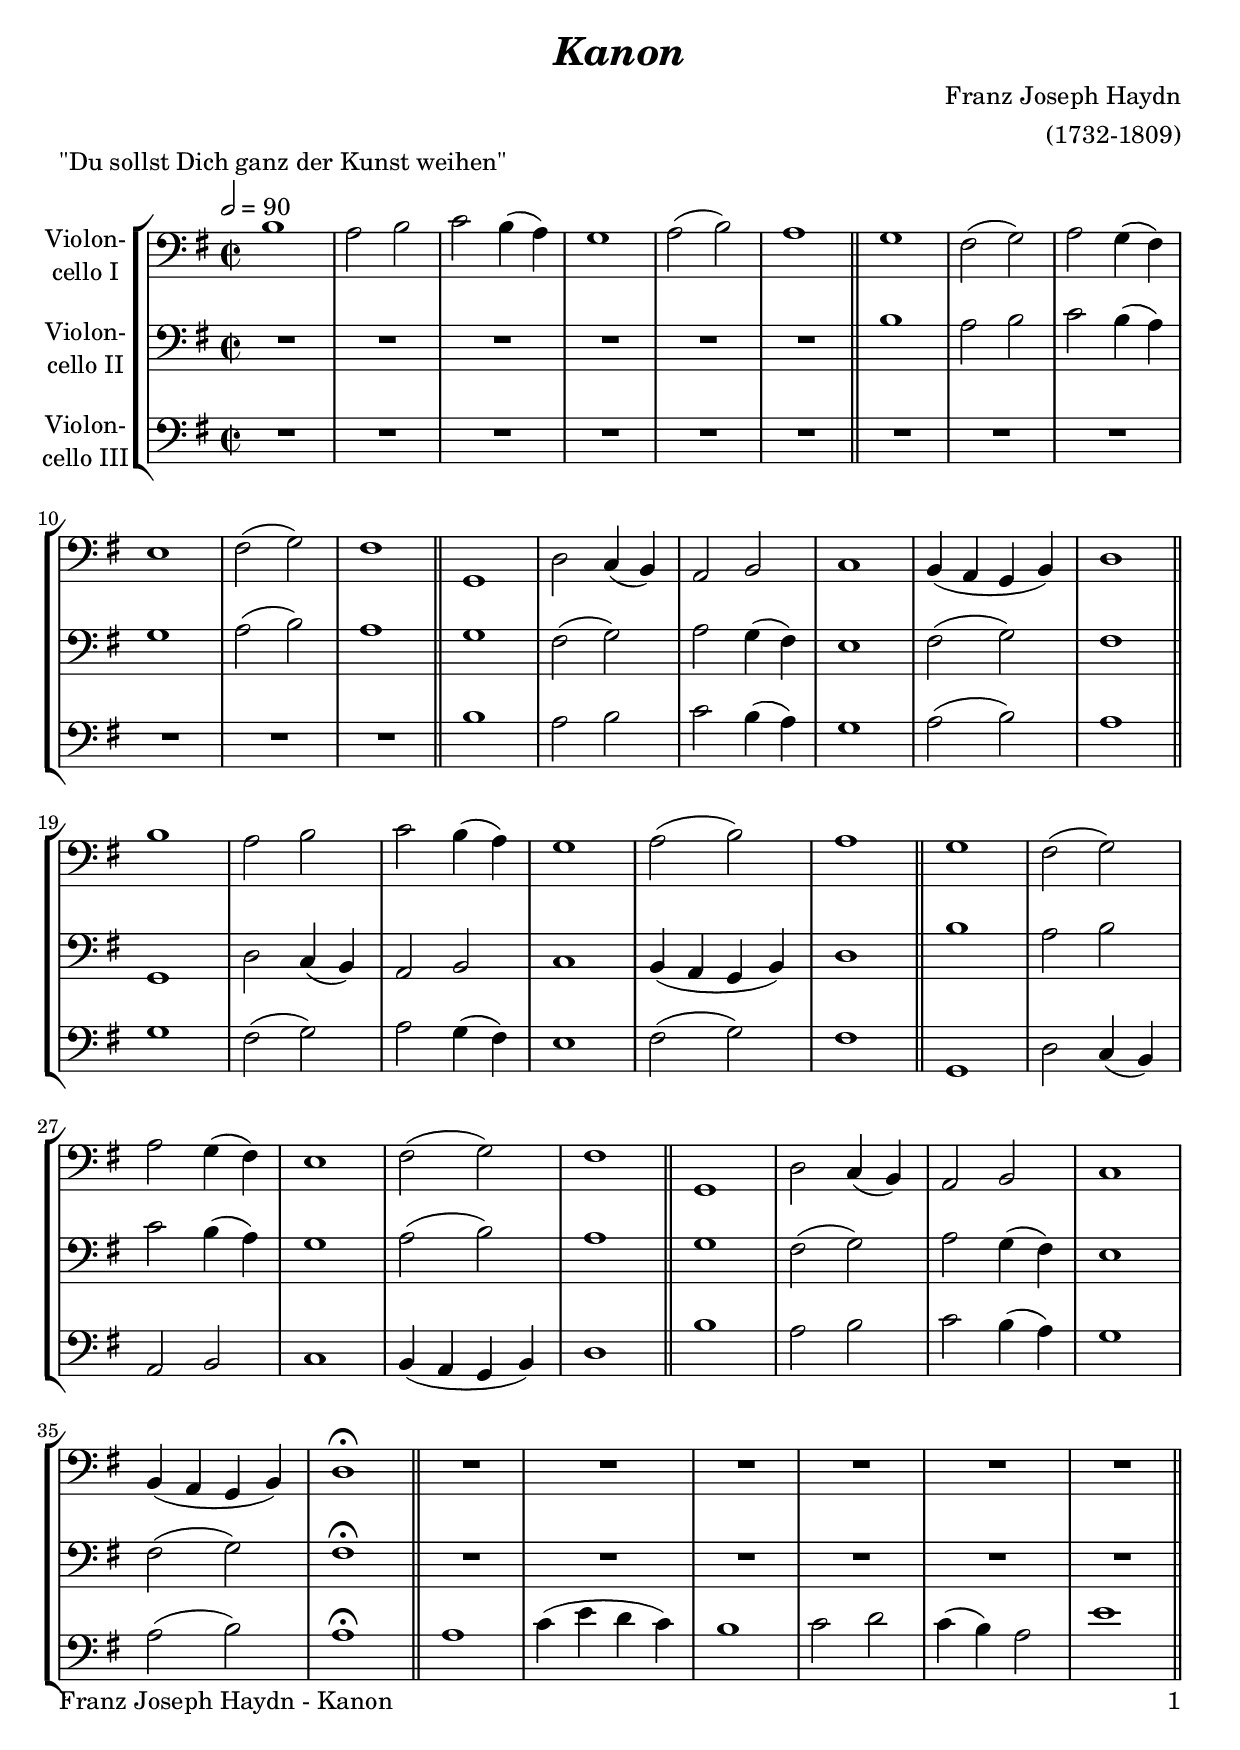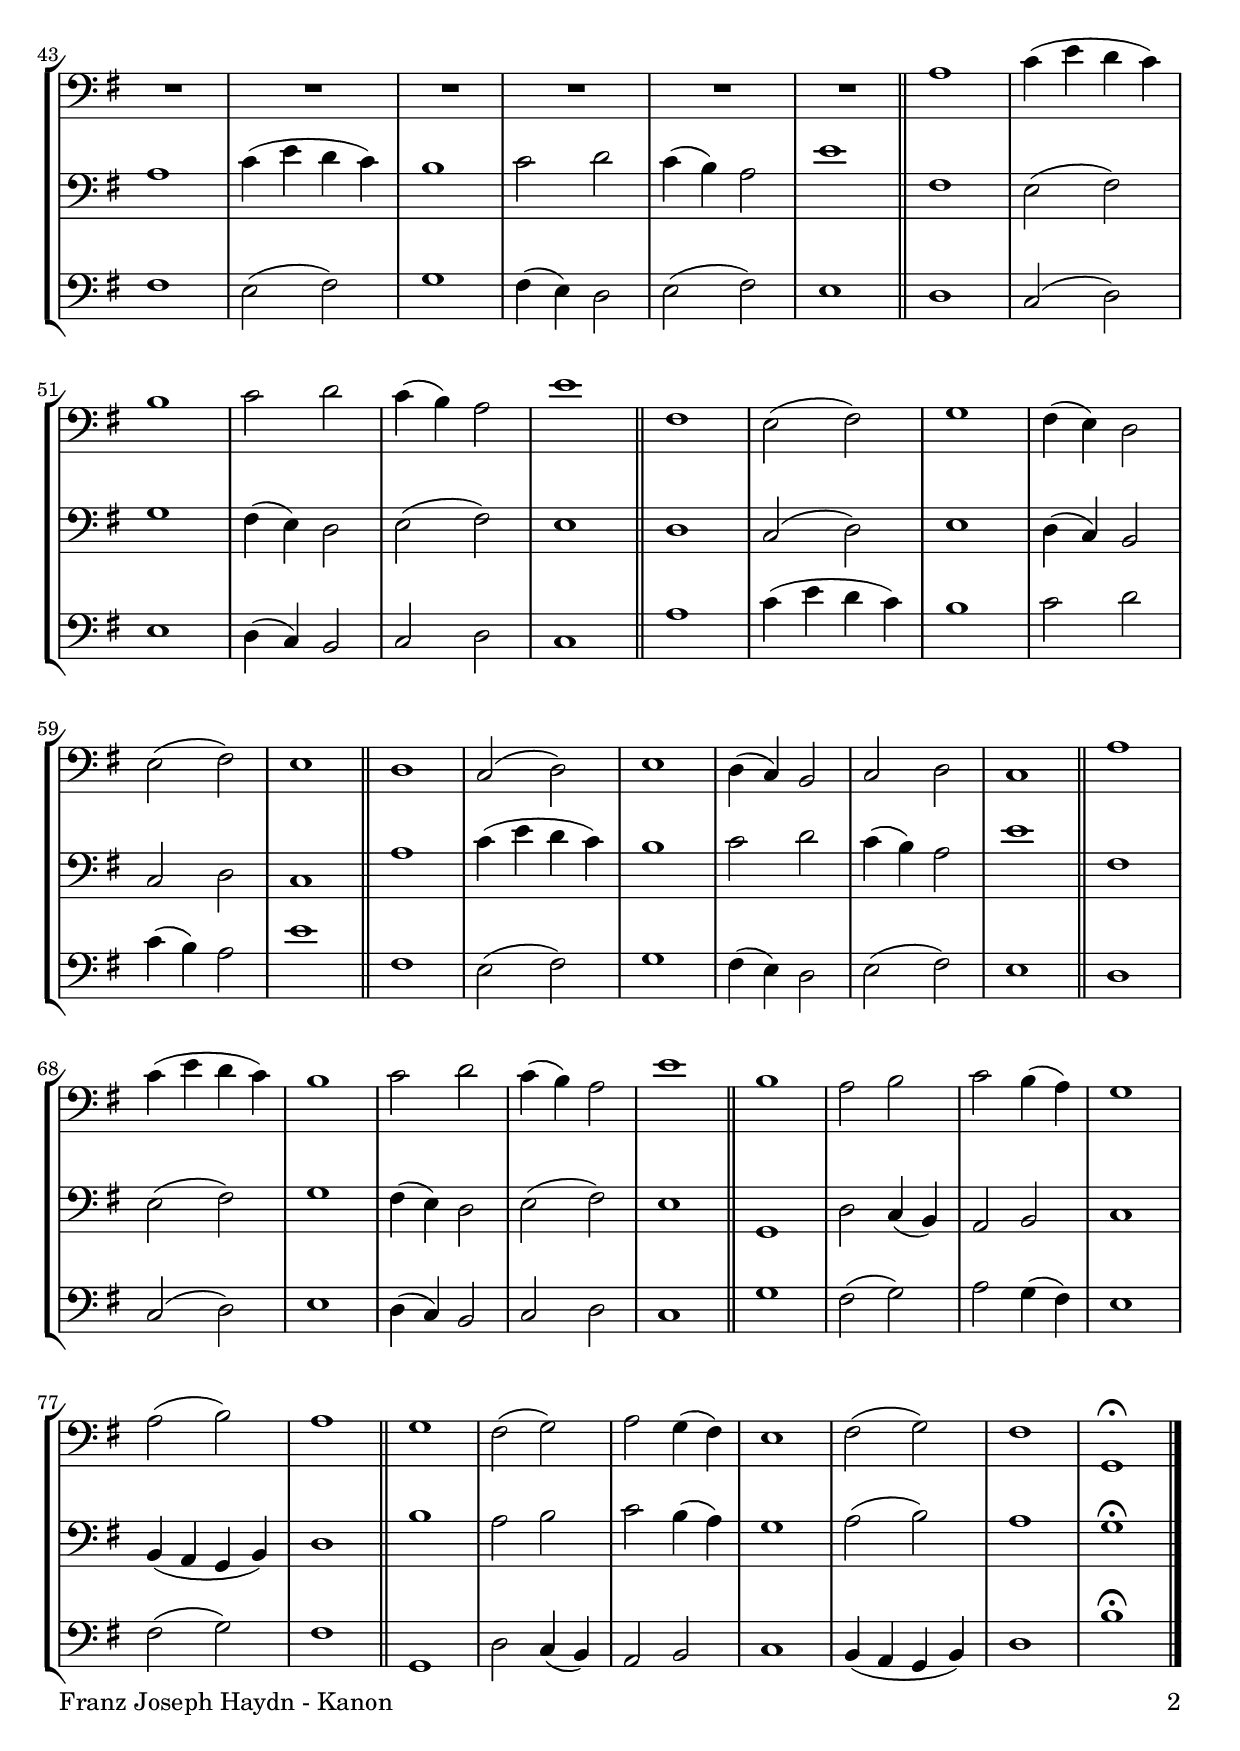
\version "2.24.3"
\include "deutsch.ly"
  
#(set-global-staff-size 21.5)

\header {
  title     = \markup \bold \italic "Kanon"
  composer  = "Franz Joseph Haydn"
  arranger  = "(1732-1809)"
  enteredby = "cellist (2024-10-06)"
  piece     = "\"Du sollst Dich ganz der Kunst weihen\""
}

voiceconsts = {
  \key c \major
  \time 2/2
  \clef "bass"
%  \numericTimeSignature
  \compressEmptyMeasures
% Set default beaming for all staves
%  \set Timing.beamExceptions = #'()
%  \set Timing.baseMoment     = #(ly:make-moment 1 4)
%  \set Timing.beatStructure  = #'(1 1 1)
  \tempo 2=90
}

mivl = "violin"
miva = "viola"
mivc = "cello"

atem = \mark \markup \box \italic "a tempo"
rit  = \mark \markup \box \italic "rit."

va = \relative c' {
  \voiceconsts

  e1
  d2 e
  f e4( d)
  c1
  d2( e)
  d1 \bar "||"
  c
  h2( c)
  d c4( h)
  a1
  h2( c)
  h1 \bar "||"

  c,
  g'2 f4( e)
  d2 e
  f1
  e4( d c e)
  g1 \bar "||"
  
  e'
  d2 e
  f e4( d)
  c1
  d2( e)
  d1 \bar "||"
  c
  h2( c)
  d c4( h)
  a1
  h2( c)
  h1 \bar "||"

  c,
  g'2 f4( e)
  d2 e
  f1
  e4( d c e)
  g1\fermata \bar "||"

  R1*12
  
  d'1
  f4( a g f)
  e1
  f2 g
  f4( e) d2
  a'1 \bar "||"

  h,
  a2( h)
  c1
  h4( a) g2
  a( h)
  a1 \bar "||"

  g
  f2( g)
  a1
  g4( f) e2
  f g
  f1 \bar "||"

  d'
  f4( a g f)
  e1
  f2 g
  f4( e) d2
  a'1 \bar "||"
  e
  d2 e
  f e4( d)
  c1
  d2( e)
  d1 \bar "||"
  c
  h2( c)
  d c4( h)
  a1
  h2( c)
  h1
  c,\fermata \bar "|."
}

vb = \relative c' {
  \voiceconsts

  R1*6
  e1
  d2 e
  f e4( d)
  c1
  d2( e)
  d1 \bar "||"
  c
  h2( c)
  d c4( h)
  a1
  h2( c)
  h1 \bar "||"

  c,
  g'2 f4( e)
  d2 e
  f1
  e4( d c e)
  g1 \bar "||"
  
  e'
  d2 e
  f e4( d)
  c1
  d2( e)
  d1 \bar "||"
  c
  h2( c)
  d c4( h)
  a1
  h2( c)
  h1\fermata \bar "||"

  R1*6
  d1
  f4( a g f)
  e1
  f2 g
  f4( e) d2
  a'1 \bar "||"

  h,
  a2( h)
  c1
  h4( a) g2
  a( h)
  a1 \bar "||"

  g
  f2( g)
  a1
  g4( f) e2
  f g
  f1 \bar "||"

  d'
  f4( a g f)
  e1
  f2 g
  f4( e) d2
  a'1 \bar "||"

  h,
  a2( h)
  c1
  h4( a) g2
  a( h)
  a1 \bar "||"
  c,
  g'2 f4( e)
  d2 e
  f1
  e4( d c e)
  g1 \bar "||"
  e'
  d2 e

  f e4( d)
  c1
  d2( e)
  d1
  c\fermata \bar "|."
}

vc = \relative c' {
  \voiceconsts

  R1*12
  e1
  d2 e
  f e4( d)
  c1
  d2( e)
  d1 \bar "||"
  c
  h2( c)
  d c4( h)
  a1
  h2( c)
  h1 \bar "||"

  c,
  g'2 f4( e)
  d2 e
  f1
  e4( d c e)
  g1 \bar "||"
  
  e'
  d2 e
  f e4( d)
  c1
  d2( e)
  d1\fermata \bar "||"

  d
  f4( a g f)
  e1
  f2 g
  f4( e) d2
  a'1 \bar "||"

  h,
  a2( h)
  c1
  h4( a) g2
  a( h)
  a1 \bar "||"

  g
  f2( g)
  a1
  g4( f) e2
  f g
  f1 \bar "||"

  d'
  f4( a g f)
  e1
  f2 g
  f4( e) d2
  a'1 \bar "||"

  h,
  a2( h)
  c1
  h4( a) g2
  a( h)
  a1 \bar "||"

  g
  f2( g)
  a1
  g4( f) e2
  f g
  f1 \bar "||"

  c'
  h2( c)
  d c4( h)
  a1
  h2( c)
  h1 \bar "||"
  c,
  g'2 f4( e)

  d2 e
  f1
  e4( d c e)
  g1
  e'\fermata \bar "|."
}


music = \new StaffGroup <<
      \new Staff {
	\set Staff.midiInstrument = \mivc
	\set Staff.instrumentName = \markup \center-column { "Violon-" "cello I" }
	\transpose c g, { \va }
      }

      \new Staff {
	\set Staff.midiInstrument = \mivc
	\set Staff.instrumentName = \markup \center-column { "Violon-" "cello II" }
	\transpose c g, { \vb }
      }

      \new Staff {
	\set Staff.midiInstrument = \mivc
	\set Staff.instrumentName = \markup \center-column { "Violon-" "cello III" }
	\transpose c g, { \vc }
      }
>>

\book {
  \paper {
    print-page-number = ##t
    print-first-page-number = ##t
    ragged-last-bottom = ##f
    oddHeaderMarkup = \markup \null
    evenHeaderMarkup = \markup \null
    oddFooterMarkup = \markup {
      \fill-line {
        \if \should-print-page-number
        "Franz Joseph Haydn - Kanon" \fromproperty #'page:page-number-string
      }
    }
    evenFooterMarkup = \oddFooterMarkup
  } \score {
    \music
    \layout {}
  }

  \score {
    \unfoldRepeats \music

    \midi {
      \context {
        \Score
      }
    }
  }
}
